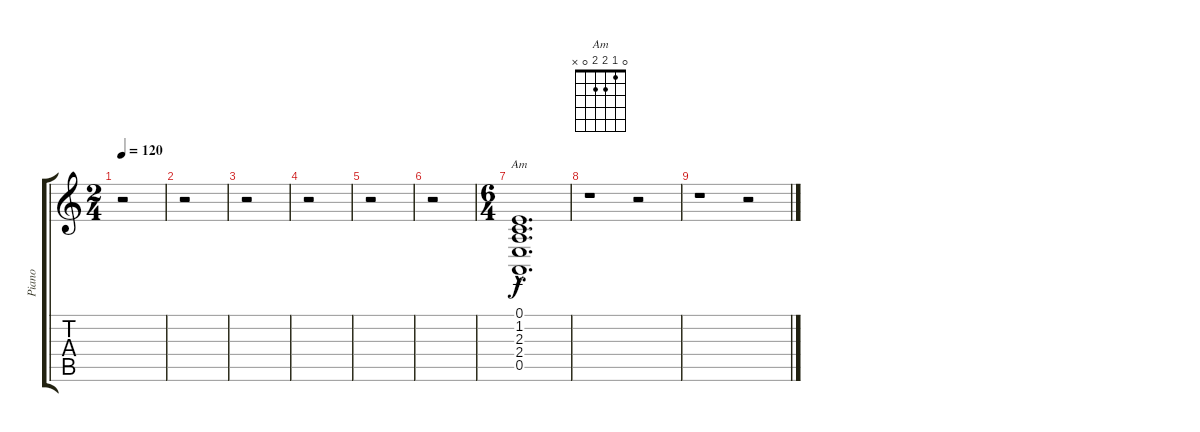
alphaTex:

\track ("Piano" "Piano") {instrument acousticgrandpiano}
\staff {score tabs}
\tuning (E4 B3 G3 D3 A2 E2) {hide}
\chord ("Am" 0 1 2 2 0 x)
\ts (2 4)
\tempo 120
\clef g2
\ks c
r.2{dy f} |
r.2 |
r.2 |
r.2 |
r.2 |
r.2 |
\ts (6 4)
(0.1{hac} 1.2{hac} 2.3{hac} 2.4{hac} 0.5{hac}).1{d ch "Am"} |
r.1 r.2 |
r.1 r.2
